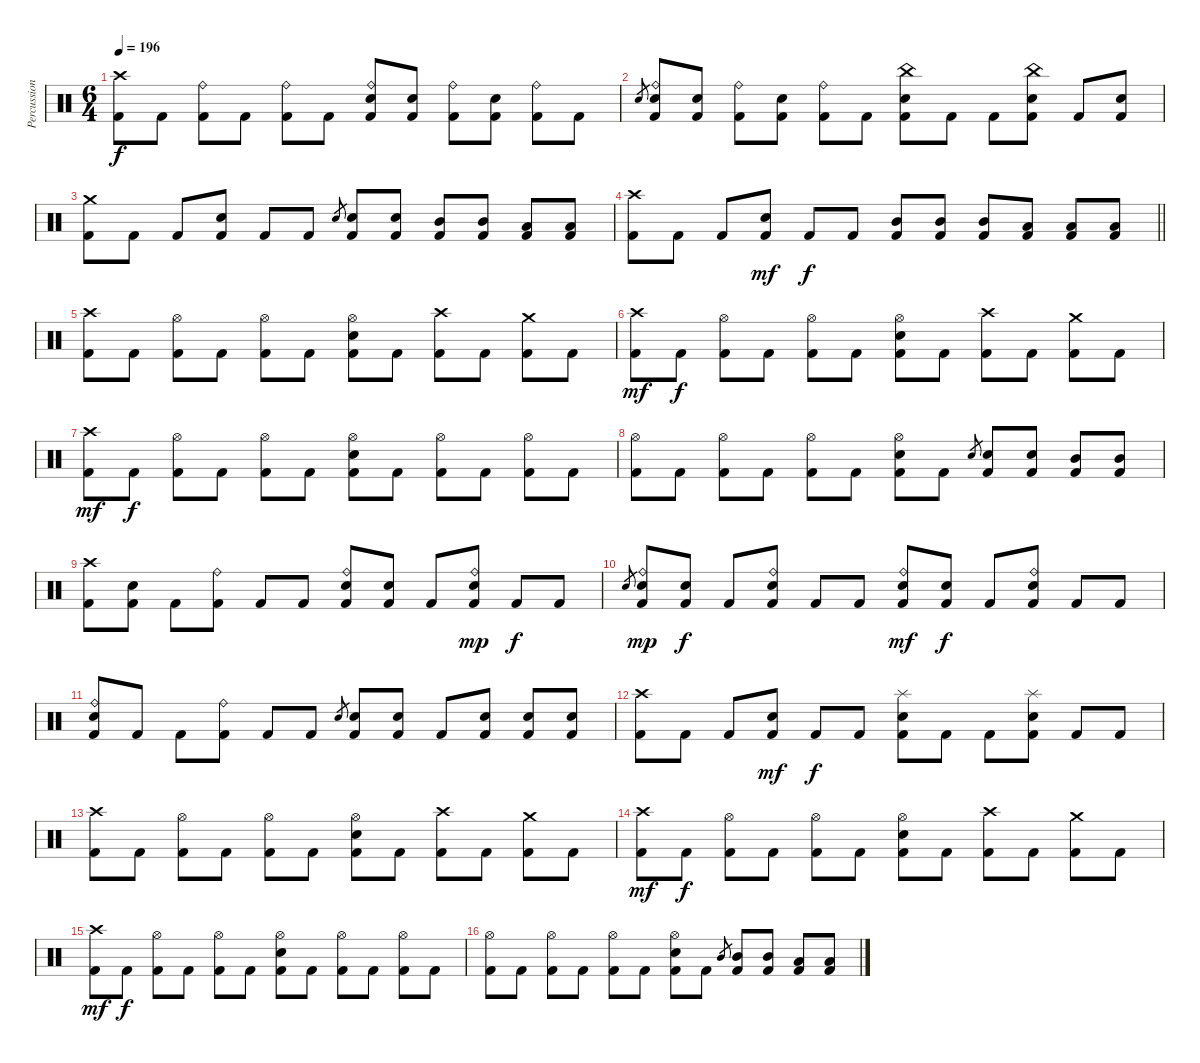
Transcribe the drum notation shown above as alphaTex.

\track ("Percussion" "Percussion") {mute instrument percussion}
\staff {score}
\articulation defaults
\ts (6 4)
\tempo 196
\clef neutral
\ks c
("Crash high (hit)" "Kick (hit) 2").8{dy f} "Kick (hit) 2".8 ("Ride (bell)" "Kick (hit) 2").8 "Kick (hit) 2".8 ("Ride (bell)" "Kick (hit) 2").8 "Kick (hit) 2".8 ("Ride (bell)" "Electric Snare (hit)" "Kick (hit) 2").8 ("Electric Snare (hit)" "Kick (hit) 2").8 ("Ride (bell)" "Kick (hit) 2").8 ("Electric Snare (hit)" "Kick (hit) 2").8 ("Ride (bell)" "Kick (hit) 2").8 "Kick (hit) 2".8 |
"Electric Snare (hit)".8{gr} ("Ride (bell)" "Electric Snare (hit)" "Kick (hit) 2").8 ("Electric Snare (hit)" "Kick (hit) 2").8 ("Ride (bell)" "Kick (hit) 2").8 ("Electric Snare (hit)" "Kick (hit) 2").8 ("Ride (bell)" "Kick (hit) 2").8 "Kick (hit) 2".8 ("China (hit)" "Electric Snare (hit)" "Kick (hit) 2").8 "Kick (hit) 2".8 "Kick (hit) 2".8 ("China (hit)" "Electric Snare (hit)" "Kick (hit) 2").8 "Kick (hit) 2".8 ("Electric Snare (hit)" "Kick (hit) 2").8 |
("Crash medium (hit)" "Kick (hit) 2").8 "Kick (hit) 2".8 "Kick (hit) 2".8 ("Electric Snare (hit)" "Kick (hit) 2").8 "Kick (hit) 2".8 "Kick (hit) 2".8 "Electric Snare (hit)".8{gr} ("Electric Snare (hit)" "Kick (hit) 2").8 ("Electric Snare (hit)" "Kick (hit) 2").8 ("Mid Tom (hit)" "Kick (hit) 2").8 ("Mid Tom (hit)" "Kick (hit) 2").8 ("Low Tom (hit)" "Kick (hit) 2").8 ("Low Tom (hit)" "Kick (hit) 2").8 |
\barLineRight lightlight
("Crash high (hit)" "Kick (hit) 2").8 "Kick (hit) 2".8 "Kick (hit) 2".8 ("Electric Snare (hit)" "Kick (hit) 2").8{dy mf} "Kick (hit) 2".8{dy f} "Kick (hit) 2".8 ("Mid Tom (hit)" "Kick (hit) 2").8 ("Mid Tom (hit)" "Kick (hit) 2").8 ("Mid Tom (hit)" "Kick (hit) 2").8 ("Low Tom (hit)" "Kick (hit) 2").8 ("Low Tom (hit)" "Kick (hit) 2").8 ("Low Tom (hit)" "Kick (hit) 2").8 |
("Crash high (hit)" "Kick (hit) 2").8 "Kick (hit) 2".8 ("Hi-Hat (open)" "Kick (hit) 2").8 "Kick (hit) 2".8 ("Hi-Hat (open)" "Kick (hit) 2").8 "Kick (hit) 2".8 ("Hi-Hat (open)" "Electric Snare (hit)" "Kick (hit) 2").8 "Kick (hit) 2".8 ("Crash high (hit)" "Kick (hit) 2").8 "Kick (hit) 2".8 ("Crash medium (hit)" "Kick (hit) 2").8 "Kick (hit) 2".8 |
("Crash high (hit)" "Kick (hit) 2").8{dy mf} "Kick (hit) 2".8{dy f} ("Hi-Hat (open)" "Kick (hit) 2").8 "Kick (hit) 2".8 ("Hi-Hat (open)" "Kick (hit) 2").8 "Kick (hit) 2".8 ("Hi-Hat (open)" "Electric Snare (hit)" "Kick (hit) 2").8 "Kick (hit) 2".8 ("Crash high (hit)" "Kick (hit) 2").8 "Kick (hit) 2".8 ("Crash medium (hit)" "Kick (hit) 2").8 "Kick (hit) 2".8 |
("Crash high (hit)" "Kick (hit) 2").8{dy mf} "Kick (hit) 2".8{dy f} ("Hi-Hat (open)" "Kick (hit) 2").8 "Kick (hit) 2".8 ("Hi-Hat (open)" "Kick (hit) 2").8 "Kick (hit) 2".8 ("Hi-Hat (open)" "Electric Snare (hit)" "Kick (hit) 2").8 "Kick (hit) 2".8 ("Hi-Hat (open)" "Kick (hit) 2").8 "Kick (hit) 2".8 ("Hi-Hat (open)" "Kick (hit) 2").8 "Kick (hit) 2".8 |
("Hi-Hat (open)" "Kick (hit) 2").8 "Kick (hit) 2".8 ("Hi-Hat (open)" "Kick (hit) 2").8 "Kick (hit) 2".8 ("Hi-Hat (open)" "Kick (hit) 2").8 "Kick (hit) 2".8 ("Hi-Hat (open)" "Electric Snare (hit)" "Kick (hit) 2").8 "Kick (hit) 2".8 "Electric Snare (hit)".8{gr} ("Electric Snare (hit)" "Kick (hit) 2").8 ("Electric Snare (hit)" "Kick (hit) 2").8 ("Mid Tom (hit)" "Kick (hit) 2").8 ("Mid Tom (hit)" "Kick (hit) 2").8 |
("Crash high (hit)" "Kick (hit) 2").8 ("Electric Snare (hit)" "Kick (hit) 2").8 "Kick (hit) 2".8 ("Ride (bell)" "Kick (hit) 2").8 "Kick (hit) 2".8 "Kick (hit) 2".8 ("Ride (bell)" "Electric Snare (hit)" "Kick (hit) 2").8 ("Electric Snare (hit)" "Kick (hit) 2").8 "Kick (hit) 2".8 ("Ride (bell)" "Electric Snare (hit)" "Kick (hit) 2").8{dy mp} "Kick (hit) 2".8{dy f} "Kick (hit) 2".8 |
"Electric Snare (hit)".8{gr} ("Ride (bell)" "Electric Snare (hit)" "Kick (hit) 2").8{dy mp} ("Electric Snare (hit)" "Kick (hit) 2").8{dy f} "Kick (hit) 2".8 ("Ride (bell)" "Electric Snare (hit)" "Kick (hit) 2").8 "Kick (hit) 2".8 "Kick (hit) 2".8 ("Ride (bell)" "Electric Snare (hit)" "Kick (hit) 2").8{dy mf} ("Electric Snare (hit)" "Kick (hit) 2").8{dy f} "Kick (hit) 2".8 ("Ride (bell)" "Electric Snare (hit)" "Kick (hit) 2").8 "Kick (hit) 2".8 "Kick (hit) 2".8 |
("Ride (bell)" "Electric Snare (hit)" "Kick (hit) 2").8 "Kick (hit) 2".8 "Kick (hit) 2".8 ("Ride (bell)" "Kick (hit) 2").8 "Kick (hit) 2".8 "Kick (hit) 2".8 "Electric Snare (hit)".8{gr} ("Electric Snare (hit)" "Kick (hit) 2").8 ("Electric Snare (hit)" "Kick (hit) 2").8 "Kick (hit) 2".8 ("Electric Snare (hit)" "Kick (hit) 2").8 ("Electric Snare (hit)" "Kick (hit) 2").8 ("Electric Snare (hit)" "Kick (hit) 2").8 |
("Crash high (hit)" "Kick (hit) 2").8 "Kick (hit) 2".8 "Kick (hit) 2".8 ("Electric Snare (hit)" "Kick (hit) 2").8{dy mf} "Kick (hit) 2".8{dy f} "Kick (hit) 2".8 ("Splash (hit)" "Electric Snare (hit)" "Kick (hit) 2").8 "Kick (hit) 2".8 "Kick (hit) 2".8 ("Splash (hit)" "Electric Snare (hit)" "Kick (hit) 2").8 "Kick (hit) 2".8 "Kick (hit) 2".8 |
("Crash high (hit)" "Kick (hit) 2").8 "Kick (hit) 2".8 ("Hi-Hat (open)" "Kick (hit) 2").8 "Kick (hit) 2".8 ("Hi-Hat (open)" "Kick (hit) 2").8 "Kick (hit) 2".8 ("Hi-Hat (open)" "Electric Snare (hit)" "Kick (hit) 2").8 "Kick (hit) 2".8 ("Crash high (hit)" "Kick (hit) 2").8 "Kick (hit) 2".8 ("Crash medium (hit)" "Kick (hit) 2").8 "Kick (hit) 2".8 |
("Crash high (hit)" "Kick (hit) 2").8{dy mf} "Kick (hit) 2".8{dy f} ("Hi-Hat (open)" "Kick (hit) 2").8 "Kick (hit) 2".8 ("Hi-Hat (open)" "Kick (hit) 2").8 "Kick (hit) 2".8 ("Hi-Hat (open)" "Electric Snare (hit)" "Kick (hit) 2").8 "Kick (hit) 2".8 ("Crash high (hit)" "Kick (hit) 2").8 "Kick (hit) 2".8 ("Crash medium (hit)" "Kick (hit) 2").8 "Kick (hit) 2".8 |
("Crash high (hit)" "Kick (hit) 2").8{dy mf} "Kick (hit) 2".8{dy f} ("Hi-Hat (open)" "Kick (hit) 2").8 "Kick (hit) 2".8 ("Hi-Hat (open)" "Kick (hit) 2").8 "Kick (hit) 2".8 ("Hi-Hat (open)" "Electric Snare (hit)" "Kick (hit) 2").8 "Kick (hit) 2".8 ("Hi-Hat (open)" "Kick (hit) 2").8 "Kick (hit) 2".8 ("Hi-Hat (open)" "Kick (hit) 2").8 "Kick (hit) 2".8 |
("Hi-Hat (open)" "Kick (hit) 2").8 "Kick (hit) 2".8 ("Hi-Hat (open)" "Kick (hit) 2").8 "Kick (hit) 2".8 ("Hi-Hat (open)" "Kick (hit) 2").8 "Kick (hit) 2".8 ("Hi-Hat (open)" "Electric Snare (hit)" "Kick (hit) 2").8 "Kick (hit) 2".8 "Mid Tom (hit)".8{gr} ("Mid Tom (hit)" "Kick (hit) 2").8 ("Mid Tom (hit)" "Kick (hit) 2").8 ("Low Tom (hit)" "Kick (hit) 2").8 ("Low Tom (hit)" "Kick (hit) 2").8
